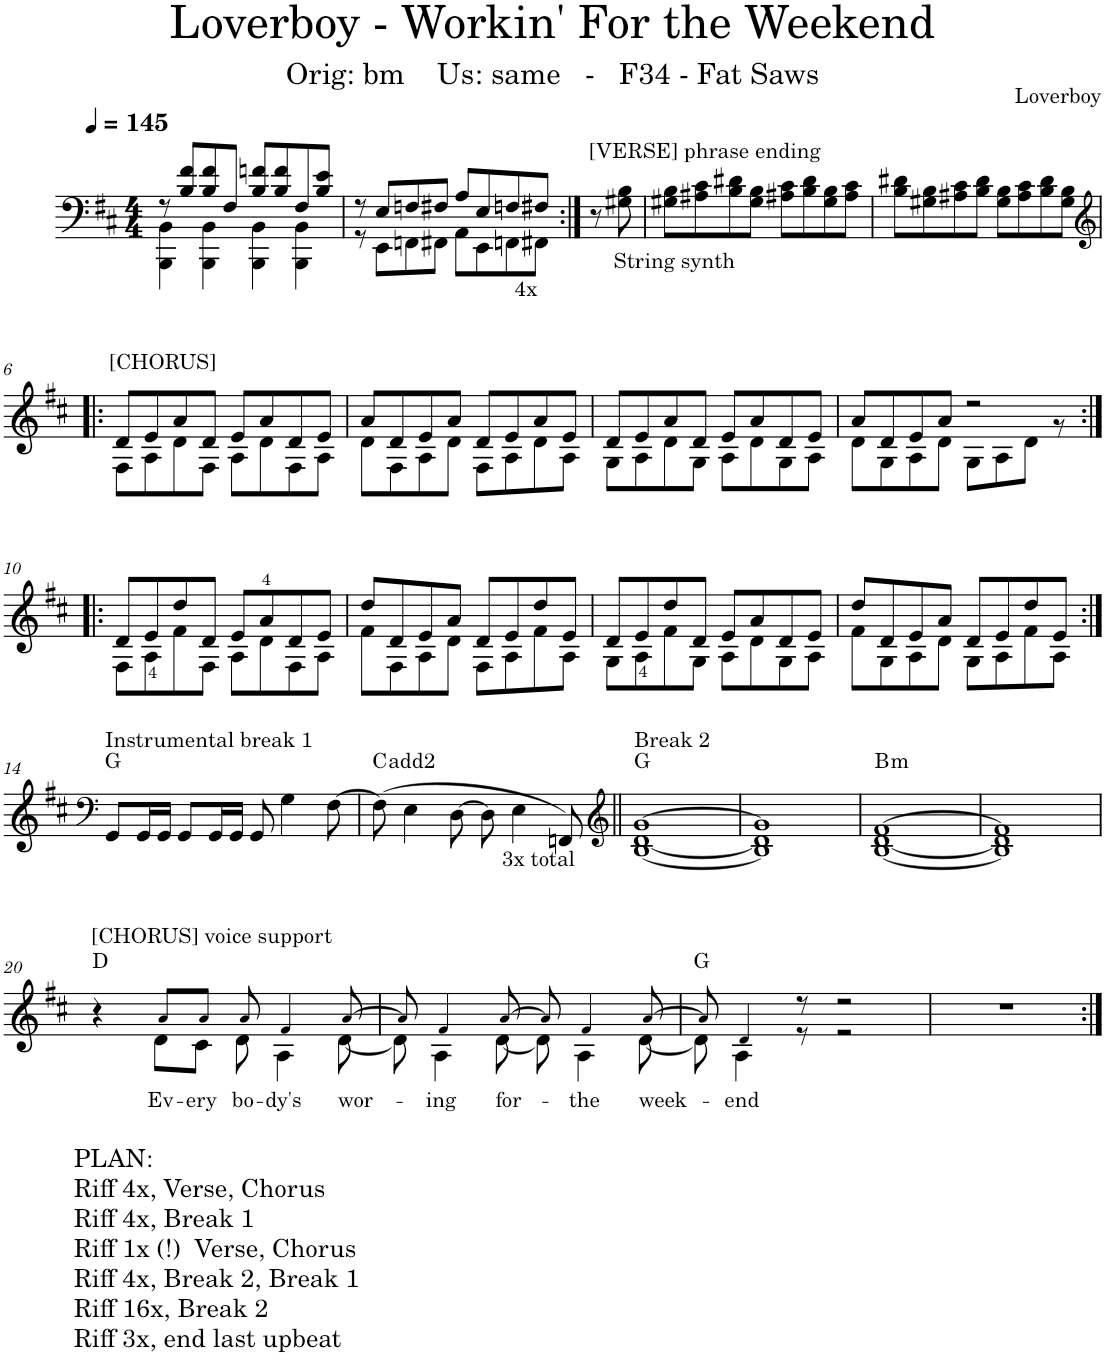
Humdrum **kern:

**kern	**text	**harte
*part1	*part1	*part1
*staff1	*staff1	*
*I"Piano	*	*
*I'Pno.	*	*
*clefF4	*	*
*k[f#c#]	*	*
*M4/4	*	*
*MM145	*	*
=1	=1	=1
*^	*	*
8r	4BBB\ 4BB\	.	.
8B/ 8f#/L	.	.	.
8B/ 8f#/	4BBB\ 4BB\	.	.
8F#/J	.	.	.
8B/ 8fn/L	4BBB\ 4BB\	.	.
8B/ 8f/	.	.	.
8F#/	4BBB\ 4BB\	.	.
8B/ 8e/J	.	.	.
=2	=2	=2	=2
8r	8r	.	.
8E/L	8EE\L	.	.
8Fn/	8FFn\	.	.
8F#X/J	8FF#X\J	.	.
8A/L	8AA\L	.	.
8E/	8EE\	.	.
!LO:TX:b:t=4x	!	!	!
8Fn/	8FFn\	.	.
8F#X/J	8FF#X\J	.	.
=3:|!	=3:|!	=3:|!	=3:|!
!LO:TX:a:t=[VERSE] phrase ending	!	!	!
*v	*v	*	*
8r	.	.
!LO:TX:b:t=String synth	!	!
8G#X\ 8B\	.	.
=4	=4	=4
8G#X\ 8B\L	.	.
8A#X\ 8c#\	.	.
8B\ 8d#X\	.	.
8G#\ 8B\J	.	.
8A#X\ 8c#\L	.	.
8B\ 8d#\	.	.
8G#\ 8B\	.	.
8A#\ 8c#\J	.	.
=5	=5	=5
8B\ 8d#X\L	.	.
8G#X\ 8B\	.	.
8A#X\ 8c#\	.	.
8B\ 8d#\J	.	.
8G#\ 8B\L	.	.
8A#\ 8c#\	.	.
8B\ 8d#\	.	.
8G#\ 8B\J	.	.
!!LO:LB:g=z
=6!|:	=6!|:	=6!|:
*clefG2	*	*
*^	*	*
!LO:TX:a:t=[CHORUS]	!	!	!
8d/L	8F#\L	.	.
8e/	8A\	.	.
8a/	8d\	.	.
8d/J	8F#\J	.	.
8e/L	8A\L	.	.
8a/	8d\	.	.
8d/	8F#\	.	.
8e/J	8A\J	.	.
=7	=7	=7	=7
8a/L	8d\L	.	.
8d/	8F#\	.	.
8e/	8A\	.	.
8a/J	8d\J	.	.
8d/L	8F#\L	.	.
8e/	8A\	.	.
8a/	8d\	.	.
8e/J	8A\J	.	.
=8	=8	=8	=8
8d/L	8G\L	.	.
8e/	8A\	.	.
8a/	8d\	.	.
8d/J	8G\J	.	.
8e/L	8A\L	.	.
8a/	8d\	.	.
8d/	8G\	.	.
8e/J	8A\J	.	.
=9	=9	=9	=9
8a/L	8d\L	.	.
8d/	8G\	.	.
8e/	8A\	.	.
8a/J	8d\J	.	.
2r	8G\L	.	.
.	8A\	.	.
.	8d\J	.	.
.	8r	.	.
!!LO:LB:g=z	!!
=10:|!|:	=10:|!|:	=10:|!|:	=10:|!|:
8d/L	8F#\L	.	.
8e/	8A\	.	.
8dd/	8f#\	.	.
8d/J	8F#\J	.	.
8e/L	8A\L	.	.
8a/	8d\	.	.
8d/	8F#\	.	.
8e/J	8A\J	.	.
=11	=11	=11	=11
8dd/L	8f#\L	.	.
8d/	8F#\	.	.
8e/	8A\	.	.
8a/J	8d\J	.	.
8d/L	8F#\L	.	.
8e/	8A\	.	.
8dd/	8f#\	.	.
8e/J	8A\J	.	.
=12	=12	=12	=12
8d/L	8G\L	.	.
8e/	8A\	.	.
8dd/	8f#\	.	.
8d/J	8G\J	.	.
8e/L	8A\L	.	.
8a/	8d\	.	.
8d/	8G\	.	.
8e/J	8A\J	.	.
=13	=13	=13	=13
8dd/L	8f#\L	.	.
8d/	8G\	.	.
8e/	8A\	.	.
8a/J	8d\J	.	.
8d/L	8G\L	.	.
8e/	8A\	.	.
8dd/	8f#\	.	.
8e/J	8A\J	.	.
*v	*v	*	*
!!LO:LB:g=z
=14:|!	=14:|!	=14:|!
*clefF4	*	*
*^	*	*
!LO:TX:a:t=Instrumental break 1	!	!	!
*v	*v	*	*
8GG/L	.	G:maj
16GG/L	.	.
16GG/JJ	.	.
8GG/L	.	.
16GG/L	.	.
16GG/JJ	.	.
8GG/	.	.
4G\	.	.
[8F#\	.	.
=15	=15	=15
(8F#\]	.	C:maj(2)
4E\	.	.
[8D\	.	.
8D\]	.	.
!LO:TX:b:t=3x total	!	!
4E\	.	.
8FFn/)	.	.
=16||	=16||	=16||
*clefG2	*	*
!LO:TX:a:t=Break 2	!	!
[1B [1d [1g	.	G:maj
=17	=17	=17
1B] 1d] 1g]	.	.
=18	=18	=18
!	!	!LO:H:kt=m
[1B [1d [1f#	.	B:min
=19	=19	=19
1B] 1d] 1f#]	.	.
!!LO:LB:g=z
=20	=20	=20
*^	*	*
!LO:TX:a:t=[CHORUS] voice support	!	!	!
!LO:TX:b:t=PLAN&colon;	!	!	!
!LO:TX:b:t=Riff 4x, Verse, Chorus	!	!	!
!LO:TX:b:t=Riff 4x, Break 1	!	!	!
!LO:TX:b:t=Riff 1x (!)  Verse, Chorus	!	!	!
!LO:TX:b:t=Riff 4x, Break 2, Break 1	!	!	!
!LO:TX:b:t=Riff 16x, Break 2	!	!	!
!LO:TX:b:t=Riff 3x, end last upbeat	!	!	!
4r	4ryy	.	D:maj
!	!	!LO:LY:b	!
8a!/L	8d\L	Ev-	.
!	!	!LO:LY:b	!
8a!/J	8c#\J	-ery	.
!	!	!LO:LY:b	!
8a!/	8d\	bo-	.
!	!	!LO:LY:b	!
4f#!/	4A\	-dy's	.
!	!	!LO:LY:b	!
[8a!/	[8d\	wor-	.
=21	=21	=21	=21
8a!/]	8d\]	.	.
!	!	!LO:LY:b	!
4f#!/	4A\	-ing	.
!	!	!LO:LY:b	!
[8a!/	[8d\	for-	.
8a!/]	8d\]	.	.
!	!	!LO:LY:b	!
4f#!/	4A\	-the	.
!	!	!LO:LY:b	!
[8a!/	[8d\	week-	.
=22	=22	=22	=22
8a!/]	8d\]	.	G:maj
!	!	!LO:LY:b	!
4d!/	4A\	-end	.
8r	8r	.	.
2r	2r	.	.
*v	*v	*	*
=23	=23	=23
1r	.	.
=:|!	=:|!	=:|!
*-	*-	*-
